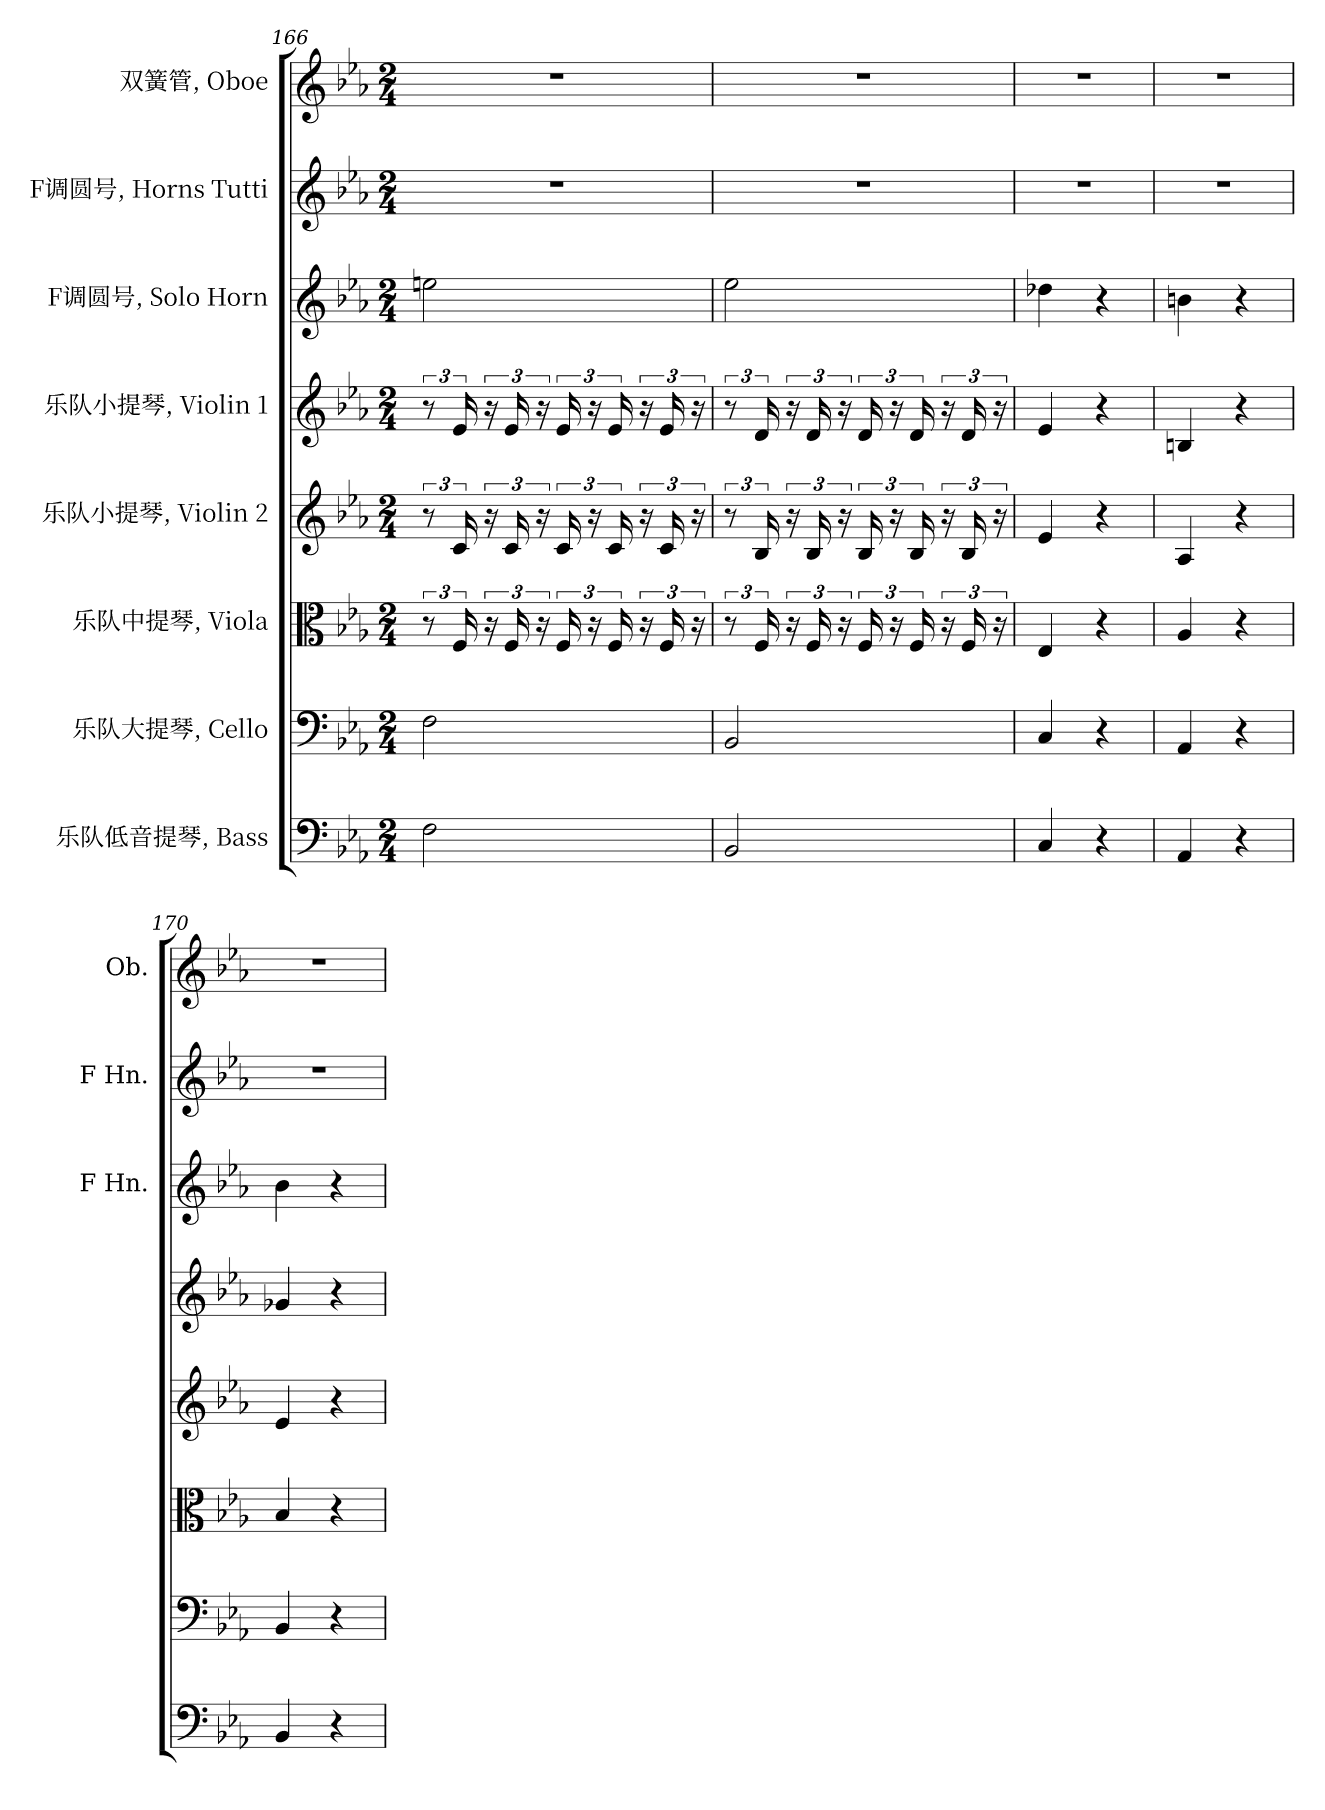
**kern	**kern	**kern	**kern	**kern	**kern	**kern	**kern
*part8	*part7	*part6	*part5	*part4	*part3	*part2	*part1
*staff8	*staff7	*staff6	*staff5	*staff4	*staff3	*staff2	*staff1
*I"乐队低音提琴, Bass	*I"乐队大提琴, Cello	*I"乐队中提琴, Viola	*I"乐队小提琴, Violin 2	*I"乐队小提琴, Violin 1	*I"F调圆号, Solo Horn	*I"F调圆号, Horns Tutti	*I"双簧管, Oboe
*	*	*	*	*	*I'F Hn.	*I'F Hn.	*I'Ob.
*clefF4	*clefF4	*clefC3	*clefG2	*clefG2	*clefG2	*clefG2	*clefG2
*ITrd7c12	*	*	*	*	*ITrd4c7	*ITrd4c7	*
*k[b-e-a-]	*k[b-e-a-]	*k[b-e-a-]	*k[b-e-a-]	*k[b-e-a-]	*k[b-e-a-d-]	*k[b-e-a-d-]	*k[b-e-a-]
*M2/4	*M2/4	*M2/4	*M2/4	*M2/4	*M2/4	*M2/4	*M2/4
=166	=166	=166	=166	=166	=166	=166	=166
2FF\	2F\	12r	12r	12r	2an\	2r	2r
.	.	24F/	24c/	24e-/	.	.	.
.	.	24r	24r	24r	.	.	.
.	.	24F/	24c/	24e-/	.	.	.
.	.	24r	24r	24r	.	.	.
.	.	24F/	24c/	24e-/	.	.	.
.	.	24r	24r	24r	.	.	.
.	.	24F/	24c/	24e-/	.	.	.
.	.	24r	24r	24r	.	.	.
.	.	24F/	24c/	24e-/	.	.	.
.	.	24r	24r	24r	.	.	.
!!LO:PB:g=z
=167	=167	=167	=167	=167	=167	=167	=167
2BBB-/	2BB-/	12r	12r	12r	2a-\	2r	2r
.	.	24F/	24B-/	24d/	.	.	.
.	.	24r	24r	24r	.	.	.
.	.	24F/	24B-/	24d/	.	.	.
.	.	24r	24r	24r	.	.	.
.	.	24F/	24B-/	24d/	.	.	.
.	.	24r	24r	24r	.	.	.
.	.	24F/	24B-/	24d/	.	.	.
.	.	24r	24r	24r	.	.	.
.	.	24F/	24B-/	24d/	.	.	.
.	.	24r	24r	24r	.	.	.
=168	=168	=168	=168	=168	=168	=168	=168
4CC/	4C/	4E-/	4e-/	4e-/	4g-X\	2r	2r
4r	4r	4r	4r	4r	4r	.	.
=169	=169	=169	=169	=169	=169	=169	=169
4AAA-/	4AA-/	4A-/	4A-/	4Bn/	4en\	2r	2r
4r	4r	4r	4r	4r	4r	.	.
=170	=170	=170	=170	=170	=170	=170	=170
4BBB-/	4BB-/	4B-/	4e-/	4g-X/	4e-\	2r	2r
4r	4r	4r	4r	4r	4r	.	.
=	=	=	=	=	=	=	=
*-	*-	*-	*-	*-	*-	*-	*-
